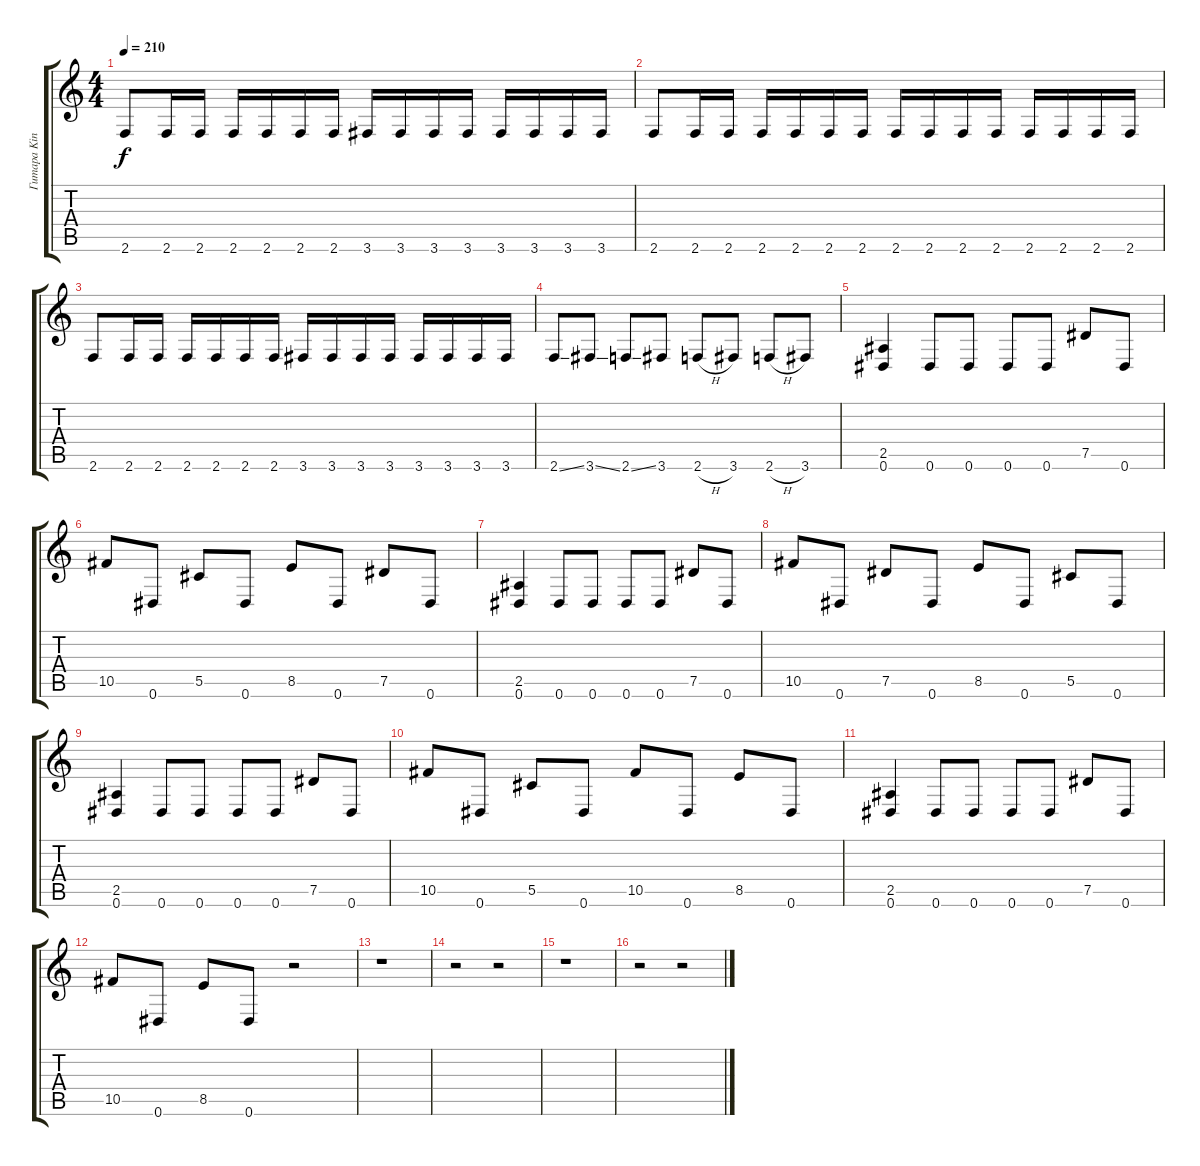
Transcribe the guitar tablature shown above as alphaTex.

\track ("Гитара King" "Гитара Kin") {instrument distortionguitar}
\staff {score tabs}
\tuning (Eb4 Bb3 Gb3 Db3 Ab2 Eb2) {hide}
\ts (4 4)
\tempo 210
\clef g2
\ks c
2.6.8{dy f} 2.6.16 2.6.16 2.6.16 2.6.16 2.6.16 2.6.16 3.6.16 3.6.16 3.6.16 3.6.16 3.6.16 3.6.16 3.6.16 3.6.16 |
2.6.8 2.6.16 2.6.16 2.6.16 2.6.16 2.6.16 2.6.16 2.6.16 2.6.16 2.6.16 2.6.16 2.6.16 2.6.16 2.6.16 2.6.16 |
2.6.8 2.6.16 2.6.16 2.6.16 2.6.16 2.6.16 2.6.16 3.6.16 3.6.16 3.6.16 3.6.16 3.6.16 3.6.16 3.6.16 3.6.16 |
2.6{ss}.8 3.6{ss}.8 2.6{ss}.8 3.6.8 2.6{h}.8 3.6.8 2.6{h}.8 3.6.8 |
(2.5 0.6).4 0.6.8 0.6.8 0.6.8 0.6.8 7.5.8 0.6.8 |
10.5.8 0.6.8 5.5.8 0.6.8 8.5.8 0.6.8 7.5.8 0.6.8 |
(2.5 0.6).4 0.6.8 0.6.8 0.6.8 0.6.8 7.5.8 0.6.8 |
10.5.8 0.6.8 7.5.8 0.6.8 8.5.8 0.6.8 5.5.8 0.6.8 |
(2.5 0.6).4 0.6.8 0.6.8 0.6.8 0.6.8 7.5.8 0.6.8 |
10.5.8 0.6.8 5.5.8 0.6.8 10.5.8 0.6.8 8.5.8 0.6.8 |
(2.5 0.6).4 0.6.8 0.6.8 0.6.8 0.6.8 7.5.8 0.6.8 |
10.5.8 0.6.8 8.5.8 0.6.8 r.2 |
r.1 |
r.2 r.2 |
r.1 |
r.2 r.2
